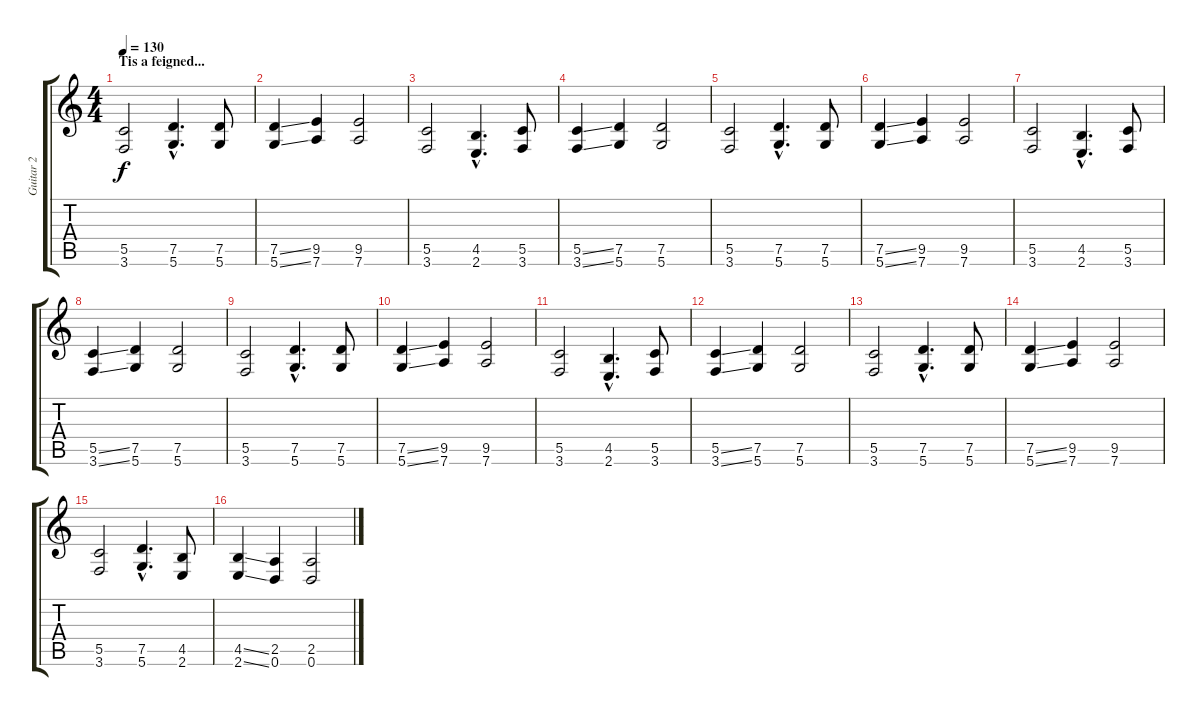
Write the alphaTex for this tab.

\track ("Guitar 2" "Guitar 2") {instrument distortionguitar}
\staff {score tabs}
\tuning (D4 A3 F3 C3 G2 D2) {hide}
\ts (4 4)
\section ("" "Tis a feigned...")
\tempo 130
\clef g2
\ks c
(5.5 3.6).2{dy f} (7.5{hac} 5.6{hac}).4{d} (7.5 5.6).8 |
(7.5{ss} 5.6{ss}).4 (9.5 7.6).4 (9.5 7.6).2 |
(5.5 3.6).2 (4.5{hac} 2.6{hac}).4{d} (5.5 3.6).8 |
(5.5{ss} 3.6{ss}).4 (7.5 5.6).4 (7.5 5.6).2 |
(5.5 3.6).2 (7.5{hac} 5.6{hac}).4{d} (7.5 5.6).8 |
(7.5{ss} 5.6{ss}).4 (9.5 7.6).4 (9.5 7.6).2 |
(5.5 3.6).2 (4.5{hac} 2.6{hac}).4{d} (5.5 3.6).8 |
(5.5{ss} 3.6{ss}).4 (7.5 5.6).4 (7.5 5.6).2 |
(5.5 3.6).2 (7.5{hac} 5.6{hac}).4{d} (7.5 5.6).8 |
(7.5{ss} 5.6{ss}).4 (9.5 7.6).4 (9.5 7.6).2 |
(5.5 3.6).2 (4.5{hac} 2.6{hac}).4{d} (5.5 3.6).8 |
(5.5{ss} 3.6{ss}).4 (7.5 5.6).4 (7.5 5.6).2 |
(5.5 3.6).2 (7.5{hac} 5.6{hac}).4{d} (7.5 5.6).8 |
(7.5{ss} 5.6{ss}).4 (9.5 7.6).4 (9.5 7.6).2 |
(5.5 3.6).2 (7.5{hac} 5.6{hac}).4{d} (4.5 2.6).8 |
(4.5{ss} 2.6{ss}).4 (2.5 0.6).4 (2.5 0.6).2
